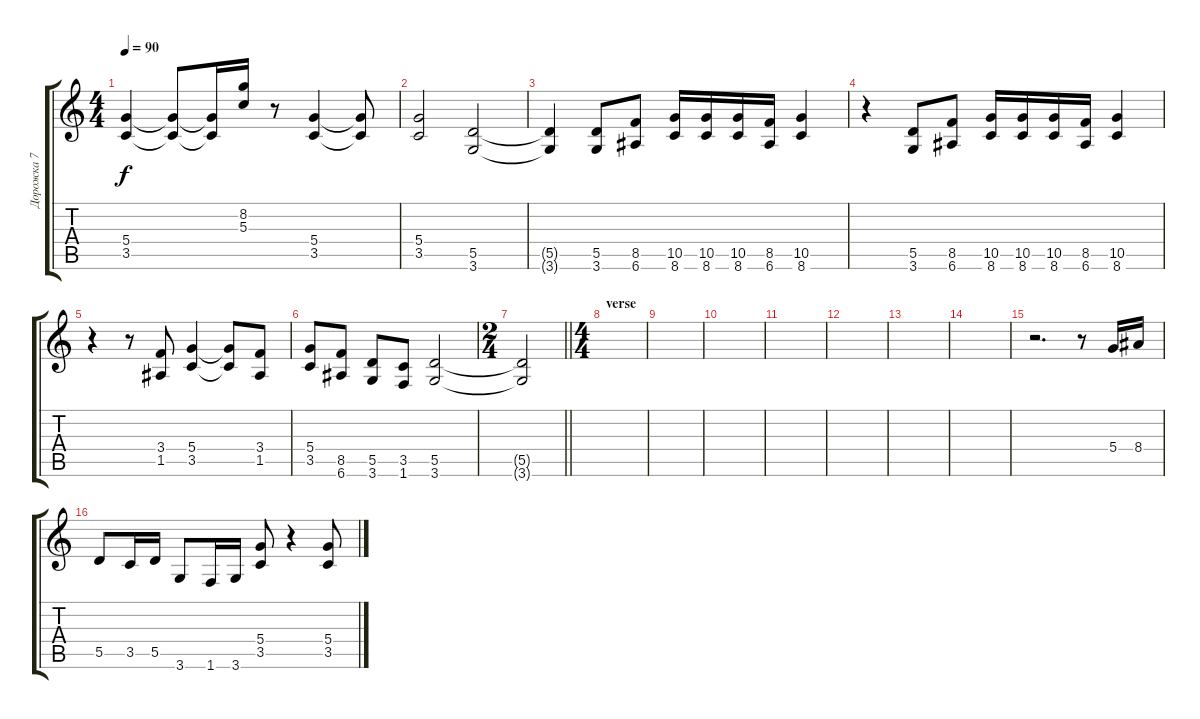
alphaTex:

\track ("Дорожка 7" "Дорожка 7") {instrument overdrivenguitar}
\staff {score tabs}
\tuning (E4 B3 G3 D3 A2 E2) {hide}
\ts (4 4)
\tempo 90
\clef g2
\ks c
(5.4 3.5).4{dy f} (5.4{t} 3.5{t}).8 (5.4{t} 3.5{t}).16 (8.2 5.3).16 r.8 (5.4 3.5).4 (5.4{t} 3.5{t}).8 |
(5.4 3.5).2 (5.5 3.6).2 |
(5.5{t} 3.6{t}).4 (5.5 3.6).8 (8.5 6.6).8 (10.5 8.6).16 (10.5 8.6).16 (10.5 8.6).16 (8.5 6.6).16 (10.5 8.6).4 |
r.4 (5.5 3.6).8 (8.5 6.6).8 (10.5 8.6).16 (10.5 8.6).16 (10.5 8.6).16 (8.5 6.6).16 (10.5 8.6).4 |
r.4 r.8 (3.4 1.5).8 (5.4 3.5).4 (5.4{t} 3.5{t}).8 (3.4 1.5).8 |
(5.4 3.5).8 (8.5 6.6).8 (5.5 3.6).8 (3.5 1.6).8 (5.5 3.6).2 |
\ts (2 4)
\barLineRight lightlight
(5.5{t} 3.6{t}).2 |
\ts (4 4)
\section ("" "verse")
|
|
|
|
|
|
|
r.2{d} r.8 5.4.16 8.4.16 |
5.5.8 3.5.16 5.5.16 3.6.8 1.6.16 3.6.16 (5.4 3.5).8 r.4 (5.4 3.5).8
